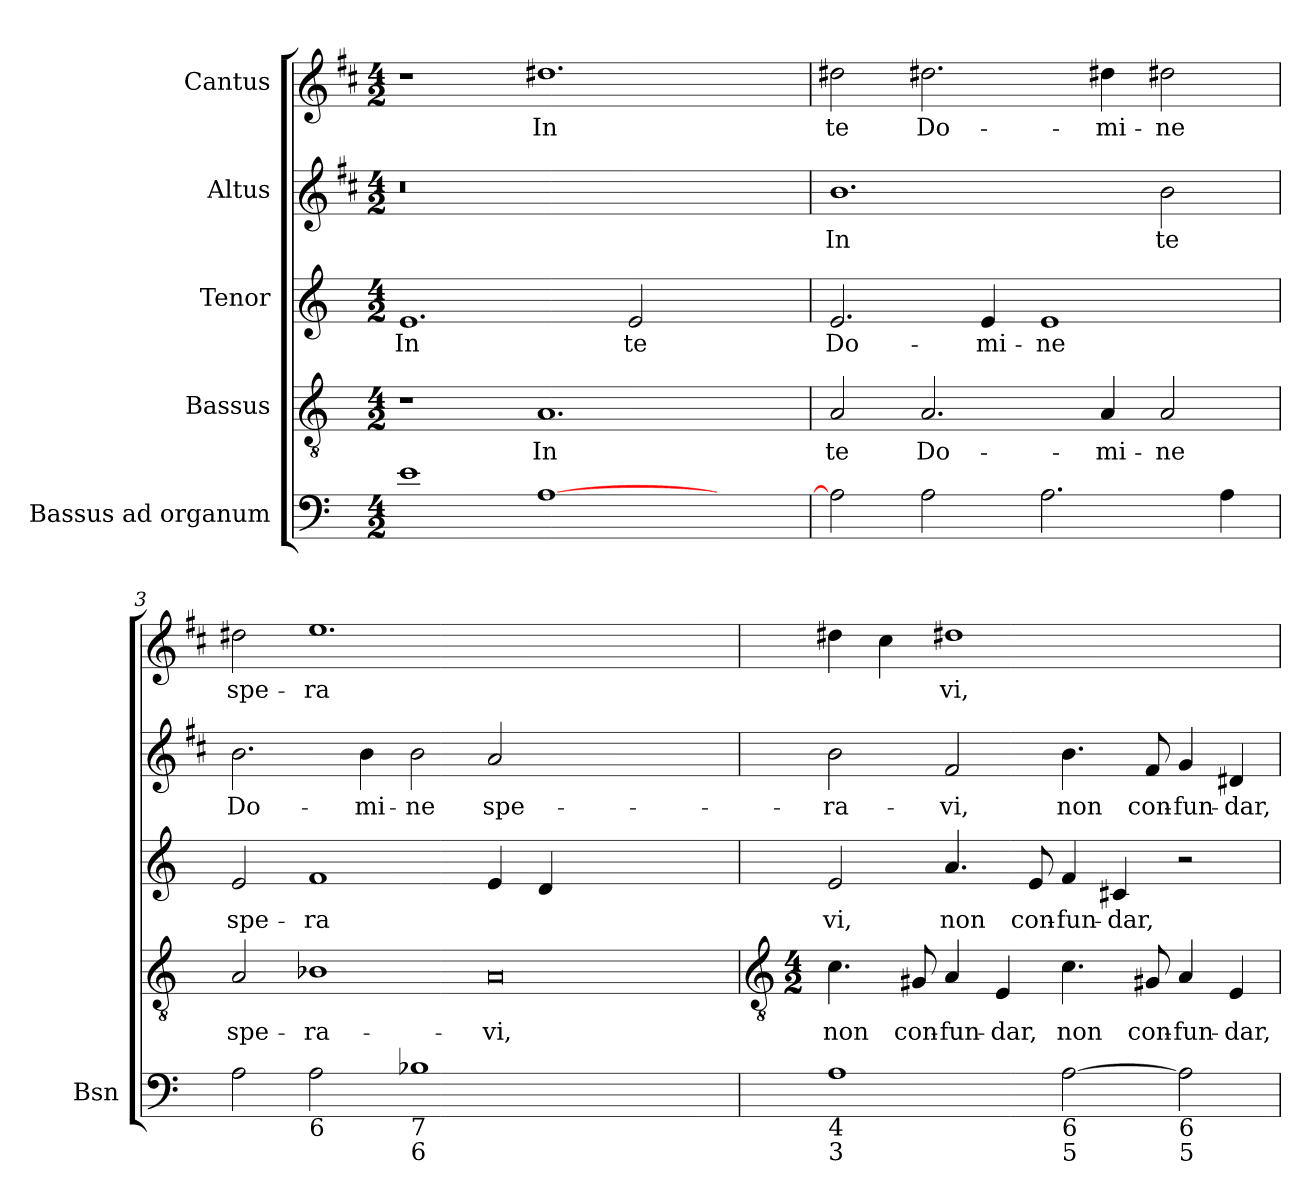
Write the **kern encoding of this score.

**kern	**kern	**text	**kern	**text	**kern	**text	**kern	**text
*part5	*part4	*part4	*part3	*part3	*part2	*part2	*part1	*part1
*staff5	*staff4	*staff4	*staff3	*staff3	*staff2	*staff2	*staff1	*staff1
*I"Bassus ad organum	*I"Bassus	*	*I"Tenor	*	*I"Altus	*	*I"Cantus	*
*I'Bsn	*	*	*	*	*	*	*	*
*clefF4	*clefGv2	*	*clefG2	*	*clefG2	*	*clefG2	*
*	*	*	*	*	*ITrd1c2	*	*ITrd1c2	*
*k[]	*k[]	*	*k[]	*	*k[]	*	*k[]	*
*C:	*C:	*	*C:	*	*C:	*	*C:	*
*M4/2	*M4/2	*	*M4/2	*	*M4/2	*	*M4/2	*
=1	=1	=1	=1	=1	=1	=1	=1	=1
!	!	!	!	!LO:LY:b	!	!	!	!
1e	1r	.	1.e	In	0r	.	1r	.
!	!	!LO:LY:b	!	!	!	!	!	!LO:LY:b
[1A	1.A	In	.	.	.	.	1.cc#X	In
!	!	!	!	!LO:LY:b	!	!	!	!
.	.	.	2e	te	.	.	.	.
2ryy	.	.	2ryy	.	2ryy	.	.	.
=2A	=2A	=2A	=2A	=2A	=2A	=2A	=2A	=2A
!	!	!LO:LY:b	!	!LO:LY:b	!	!LO:LY:b	!	!LO:LY:b
2A]	2A	te	2.e	Do-	1.a	In	2cc#X	te
!	!	!LO:LY:b	!	!	!	!	!	!LO:LY:b
2A	2.A	Do-	.	.	.	.	2.cc#X	Do-
!	!	!	!	!LO:LY:b	!	!	!	!
.	.	.	4e	-mi-	.	.	.	.
!	!	!	!	!LO:LY:b	!	!	!	!
2.A	.	.	1e	-ne	.	.	.	.
!	!	!LO:LY:b	!	!	!	!	!	!LO:LY:b
.	4A	-mi-	.	.	.	.	4cc#X	-mi-
!	!	!LO:LY:b	!	!	!	!LO:LY:b	!	!LO:LY:b
.	2A	-ne	.	.	2a	te	2cc#X	-ne
4A	.	.	.	.	.	.	.	.
=3A	=3A	=3A	=3A	=3A	=3A	=3A	=3A	=3A
!	!	!LO:LY:b	!	!LO:LY:b	!	!LO:LY:b	!	!LO:LY:b
2A	2A	spe-	2e	spe-	2.a	Do-	2cc#X	spe-
!LO:TX:b:t=6	!	!	!	!	!	!	!	!
!	!	!LO:LY:b	!	!LO:LY:b	!	!	!	!LO:LY:b
2A	1B-X	-ra-	1f	-ra	.	.	1.dd	-ra
!	!	!	!	!	!	!LO:LY:b	!	!
.	.	.	.	.	4a	-mi-	.	.
!LO:TX:b:t=7	!	!	!	!	!	!	!	!
!LO:TX:b:t=6	!	!	!	!	!	!	!	!
!	!	!	!	!	!	!LO:LY:b	!	!
1B-X	.	.	.	.	2a	-ne	.	.
!	!	!LO:LY:b	!	!	!	!LO:LY:b	!	!
.	0A	-vi,	4e	.	2g	spe-	.	.
.	.	.	4d	.	.	.	.	.
1.ryy	.	.	1.ryy	.	1.ryy	.	1.ryy	.
!!LO:LB:g=z
=3B	=3B	=3B	=3B	=3B	=3B	=3B	=3B	=3B
*	*clefGv2	*	*	*	*	*	*	*
*	*M4/2	*	*	*	*	*	*	*
!LO:TX:b:t=4	!	!	!	!	!	!	!	!
!LO:TX:b:t=3	!	!	!	!	!	!	!	!
!	!	!LO:LY:b	!	!LO:LY:b	!	!LO:LY:b	!	!
1A	4.c	non	2e	vi,	2a	-ra-	4cc#X	.
.	.	.	.	.	.	.	4b	.
!	!	!LO:LY:b	!	!	!	!	!	!
.	8G#X	con-	.	.	.	.	.	.
!	!	!LO:LY:b	!	!LO:LY:b	!	!LO:LY:b	!	!LO:LY:b
.	4A	-fun-	4.a	non	2e	-vi,	1cc#X	vi,
!	!	!LO:LY:b	!	!	!	!	!	!
.	4E	-dar,	.	.	.	.	.	.
!	!	!	!	!LO:LY:b	!	!	!	!
.	.	.	8e	con-	.	.	.	.
!LO:TX:b:t=6	!	!	!	!	!	!	!	!
!LO:TX:b:t=5	!	!	!	!	!	!	!	!
!	!	!LO:LY:b	!	!LO:LY:b	!	!LO:LY:b	!	!
[2A	4.c	non	4f	-fun-	4.a	non	.	.
!	!	!	!	!LO:LY:b	!	!	!	!
.	.	.	4c#X	-dar,	.	.	.	.
!	!	!LO:LY:b	!	!	!	!LO:LY:b	!	!
.	8G#X	con-	.	.	8e	con-	.	.
!LO:TX:b:t=6	!	!	!	!	!	!	!	!
!LO:TX:b:t=5	!	!	!	!	!	!	!	!
!	!	!LO:LY:b	!	!	!	!LO:LY:b	!	!
2A]	4A	-fun-	2r	.	4f	-fun-	2ryy	.
!	!	!LO:LY:b	!	!	!	!LO:LY:b	!	!
.	4E	-dar,	.	.	4c#X	-dar,	.	.
=	=	=	=	=	=	=	=	=
*-	*-	*-	*-	*-	*-	*-	*-	*-
